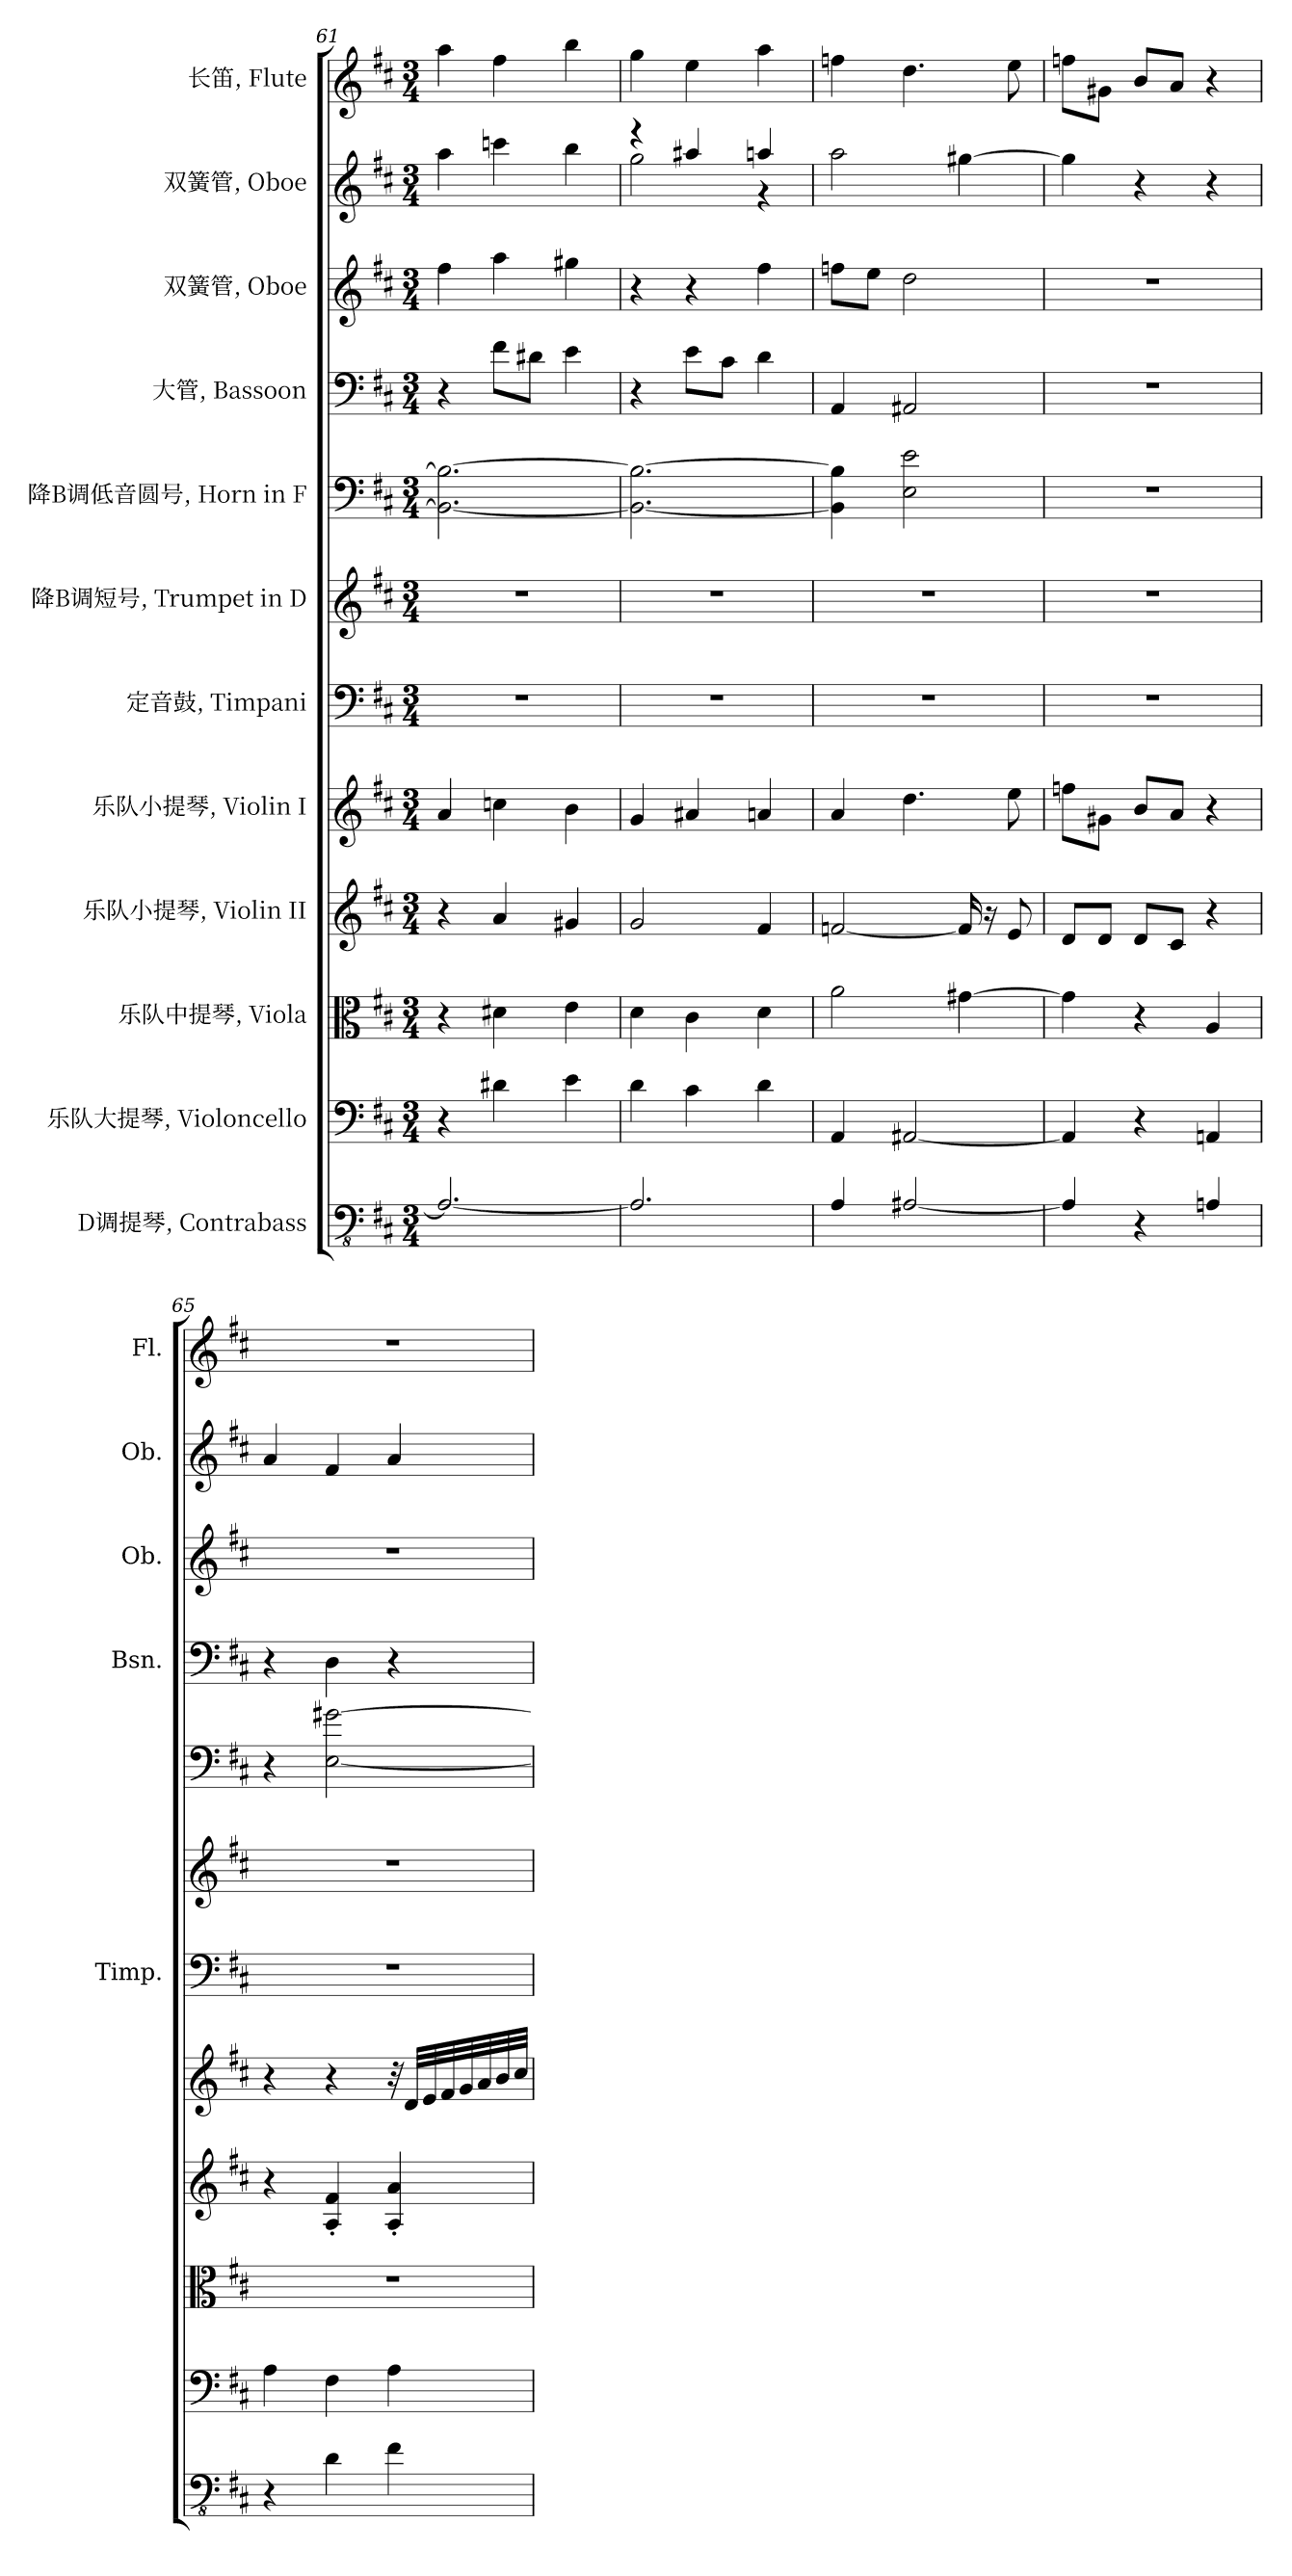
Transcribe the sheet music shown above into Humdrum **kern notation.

**kern	**kern	**kern	**kern	**kern	**kern	**kern	**kern	**kern	**kern	**kern	**kern
*part12	*part11	*part10	*part9	*part8	*part7	*part6	*part5	*part4	*part3	*part2	*part1
*staff12	*staff11	*staff10	*staff9	*staff8	*staff7	*staff6	*staff5	*staff4	*staff3	*staff2	*staff1
*I"D调提琴, Contrabass	*I"乐队大提琴, Violoncello	*I"乐队中提琴, Viola	*I"乐队小提琴, Violin II	*I"乐队小提琴, Violin I	*I"定音鼓, Timpani	*I"降B调短号, Trumpet in D	*I"降B调低音圆号, Horn in F	*I"大管, Bassoon	*I"双簧管, Oboe	*I"双簧管, Oboe	*I"长笛, Flute
*	*	*	*	*	*I'Timp.	*	*	*I'Bsn.	*I'Ob.	*I'Ob.	*I'Fl.
*clefFv4	*clefF4	*clefC3	*clefG2	*clefG2	*clefF4	*clefG2	*clefF4	*clefF4	*clefG2	*clefG2	*clefG2
*ITrd7c12	*	*	*	*	*	*ITrd1c2	*ITrd1c2	*	*	*	*
*k[f#c#]	*k[f#c#]	*k[f#c#]	*k[f#c#]	*k[f#c#]	*k[f#c#]	*k[]	*k[]	*k[f#c#]	*k[f#c#]	*k[f#c#]	*k[f#c#]
*M3/4	*M3/4	*M3/4	*M3/4	*M3/4	*M3/4	*M3/4	*M3/4	*M3/4	*M3/4	*M3/4	*M3/4
=61	=61	=61	=61	=61	=61	=61	=61	=61	=61	=61	=61
2.AAA/_	4r	4r	4r	4a/	2.r	2.r	2.AA\_ 2.A\_	4r	4ff#\	4aa\	4aa\
.	4d#X\	4d#X\	4a/	4ccn\	.	.	.	8f#\L	4aa\	4cccn\	4ff#\
.	.	.	.	.	.	.	.	8d#X\J	.	.	.
.	4e\	4e\	4g#X/	4b\	.	.	.	4e\	4gg#X\	4bb\	4bb\
=62	=62	=62	=62	=62	=62	=62	=62	=62	=62	=62	=62
*	*	*	*	*	*	*	*	*	*	*^	*
2.AAA/]	4d\	4d\	2g/	4g/	2.r	2.r	2.AA\_ 2.A\_	4r	4r	4r	2gg\	4gg\
.	4c#\	4c#\	.	4a#X/	.	.	.	8e\L	4r	4aa#X/	.	4ee\
.	.	.	.	.	.	.	.	8c#\J	.	.	.	.
.	4d\	4d\	4f#/	4an/	.	.	.	4d\	4ff#\	4aan/	4r	4aa\
*	*	*	*	*	*	*	*	*	*	*v	*v	*
!!LO:PB:g=z
=63	=63	=63	=63	=63	=63	=63	=63	=63	=63	=63	=63
4AAA/	4AA/	2a\	[2fn/	4a/	2.r	2.r	4AA\] 4A\]	4AA/	8ffn\L	2aa\	4ffn\
.	.	.	.	.	.	.	.	.	8ee\J	.	.
[2AAA#X/	[2AA#X/	.	.	4.dd\	.	.	2D\ 2d\	2AA#X/	2dd\	.	4.dd\
.	.	[4g#X\	16f/]	.	.	.	.	.	.	[4gg#X\	.
.	.	.	16r	.	.	.	.	.	.	.	.
.	.	.	8e/	8ee\	.	.	.	.	.	.	8ee\
=64	=64	=64	=64	=64	=64	=64	=64	=64	=64	=64	=64
4AAA#/]	4AA#/]	4g#\]	8d/L	8ffn\L	2.r	2.r	2.r	2.r	2.r	4gg#\]	8ffn\L
.	.	.	8d/J	8g#X\J	.	.	.	.	.	.	8g#X\J
4r	4r	4r	8d/L	8b/L	.	.	.	.	.	4r	8b/L
.	.	.	8c#/J	8a/J	.	.	.	.	.	.	8a/J
4AAAn/	4AAn/	4A/	4r	4r	.	.	.	.	.	4r	4r
=65	=65	=65	=65	=65	=65	=65	=65	=65	=65	=65	=65
4r	4A\	2.r	4r	4r	2.r	2.r	4r	4r	2.r	4a/	2.r
4DD\	4F#\	.	4A/' 4f#/'	4r	.	.	[2D\ [2f#X\	4D\	.	4f#/	.
4FF#\	4A\	.	4A/' 4a/'	32r	.	.	.	4r	.	4a/	.
.	.	.	.	32d/LLL	.	.	.	.	.	.	.
.	.	.	.	32e/	.	.	.	.	.	.	.
.	.	.	.	32f#/	.	.	.	.	.	.	.
.	.	.	.	32g/	.	.	.	.	.	.	.
.	.	.	.	32a/	.	.	.	.	.	.	.
.	.	.	.	32b/	.	.	.	.	.	.	.
.	.	.	.	32cc#/JJJ	.	.	.	.	.	.	.
=	=	=	=	=	=	=	=	=	=	=	=
*-	*-	*-	*-	*-	*-	*-	*-	*-	*-	*-	*-
